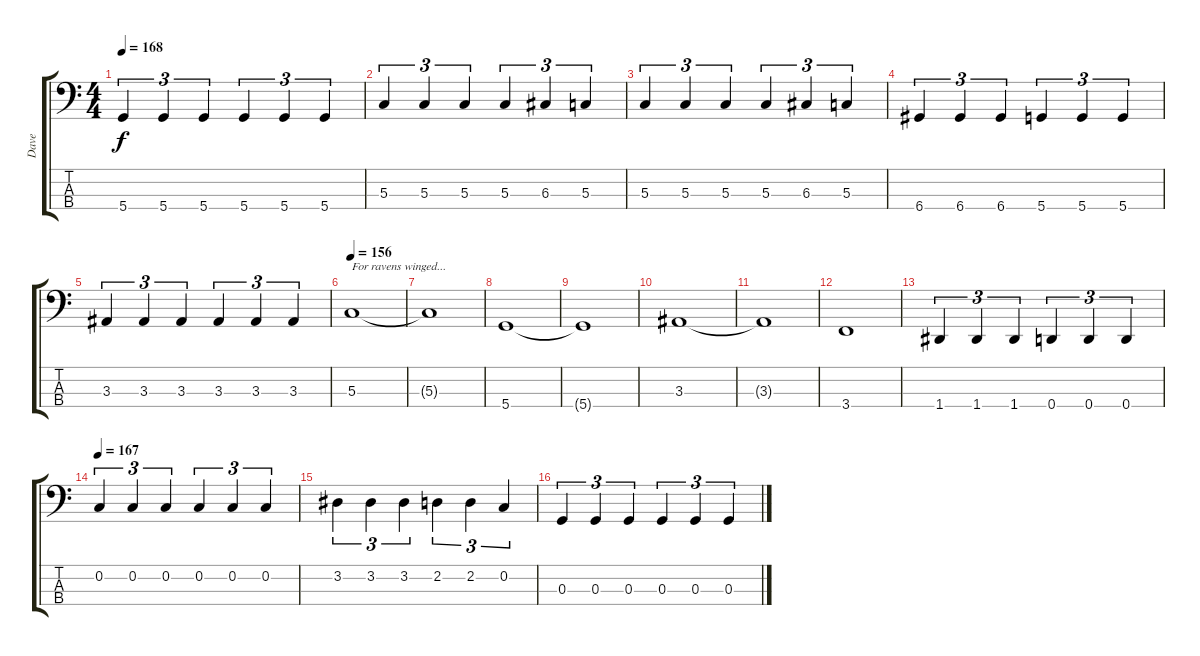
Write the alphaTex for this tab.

\track ("Dave" "Dave") {instrument electricbasspick}
\staff {score tabs}
\tuning (F2 C2 G1 D1) {hide}
\ts (4 4)
\tempo 168
\clef f4
\ks c
5.4.4{tu (3 2) dy f} 5.4.4{tu (3 2)} 5.4.4{tu (3 2)} 5.4.4{tu (3 2)} 5.4.4{tu (3 2)} 5.4.4{tu (3 2)} |
5.3.4{tu (3 2)} 5.3.4{tu (3 2)} 5.3.4{tu (3 2)} 5.3.4{tu (3 2)} 6.3.4{tu (3 2)} 5.3.4{tu (3 2)} |
5.3.4{tu (3 2)} 5.3.4{tu (3 2)} 5.3.4{tu (3 2)} 5.3.4{tu (3 2)} 6.3.4{tu (3 2)} 5.3.4{tu (3 2)} |
6.4.4{tu (3 2)} 6.4.4{tu (3 2)} 6.4.4{tu (3 2)} 5.4.4{tu (3 2)} 5.4.4{tu (3 2)} 5.4.4{tu (3 2)} |
3.3.4{tu (3 2)} 3.3.4{tu (3 2)} 3.3.4{tu (3 2)} 3.3.4{tu (3 2)} 3.3.4{tu (3 2)} 3.3.4{tu (3 2)} |
\tempo 156
5.3.1{txt "For ravens winged..."} |
5.3{t}.1 |
5.4.1 |
5.4{t}.1 |
3.3.1 |
3.3{t}.1 |
3.4.1 |
1.4.4{tu (3 2)} 1.4.4{tu (3 2)} 1.4.4{tu (3 2)} 0.4.4{tu (3 2)} 0.4.4{tu (3 2)} 0.4.4{tu (3 2)} |
\tempo 167
0.2.4{tu (3 2)} 0.2.4{tu (3 2)} 0.2.4{tu (3 2)} 0.2.4{tu (3 2)} 0.2.4{tu (3 2)} 0.2.4{tu (3 2)} |
3.2.4{tu (3 2)} 3.2.4{tu (3 2)} 3.2.4{tu (3 2)} 2.2.4{tu (3 2)} 2.2.4{tu (3 2)} 0.2.4{tu (3 2)} |
0.3.4{tu (3 2)} 0.3.4{tu (3 2)} 0.3.4{tu (3 2)} 0.3.4{tu (3 2)} 0.3.4{tu (3 2)} 0.3.4{tu (3 2)}
